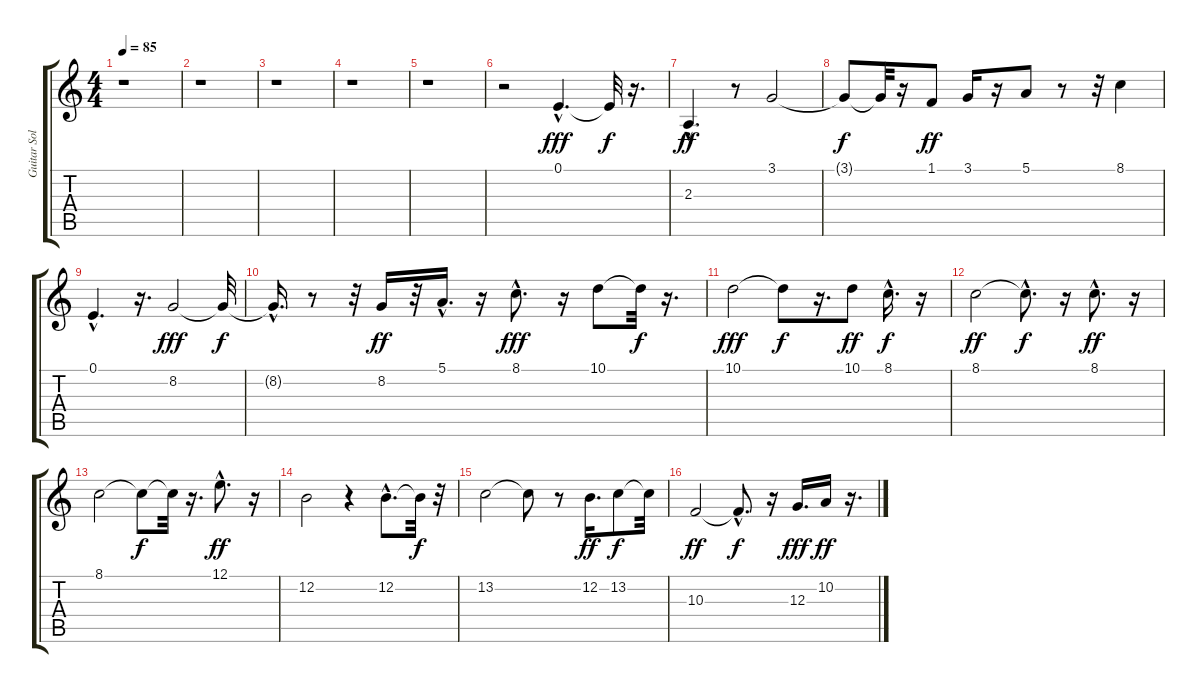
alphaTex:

\track ("Guitar Solo" "Guitar Sol") {instrument electricpiano1}
\staff {score tabs}
\tuning (E4 B3 G3 D3 A2 E2) {hide}
\ts (4 4)
\tempo 85
\clef g2
\ks c
r.1{dy fff} |
r.1 |
r.1 |
r.1 |
r.1 |
r.2 0.1{hac}.4{d} 0.1{t}.32{dy f} r.16{d} |
2.3{hac}.4{d dy ff} r.8 3.1.2 |
3.1{t}.8{dy f} 3.1{t}.32 r.16 1.1.8{dy ff} 3.1.16 r.16 5.1.8 r.8 r.32 8.1.4 |
0.1{hac}.4{d} r.16{d} 8.2.2{dy fff} 8.2{t}.32{dy f} |
8.2{hac t}.16{d} r.8 r.32 8.2.16{dy ff} r.32 5.1{hac}.16{d} r.16 8.1{hac}.8{d dy fff} r.16 10.1.8 10.1{t}.32{dy f} r.16{d} |
10.1.2{dy fff} 10.1{t}.8{dy f} r.16{d} 10.1.8{dy ff} 8.1{hac}.16{d dy f} r.16 |
8.1.2{dy ff} 8.1{hac t}.8{d dy f} r.16 8.1{hac}.8{d dy ff} r.16 |
8.1.2 8.1{t}.8{dy f} 8.1{t}.32 r.16{d} 12.1{hac}.8{d dy ff} r.16 |
12.2.2 r.4 12.2{hac}.8{d} 12.2{t}.32{dy f} r.32 |
13.2.2 13.2{t}.8 r.8 12.2.16{d dy ff} 13.2.8{dy f} 13.2{t}.32 |
10.3.2{dy ff} 10.3{hac t}.8{d dy f} r.16 12.3.16{d dy fff} 10.2.16{dy ff} r.16{d}
